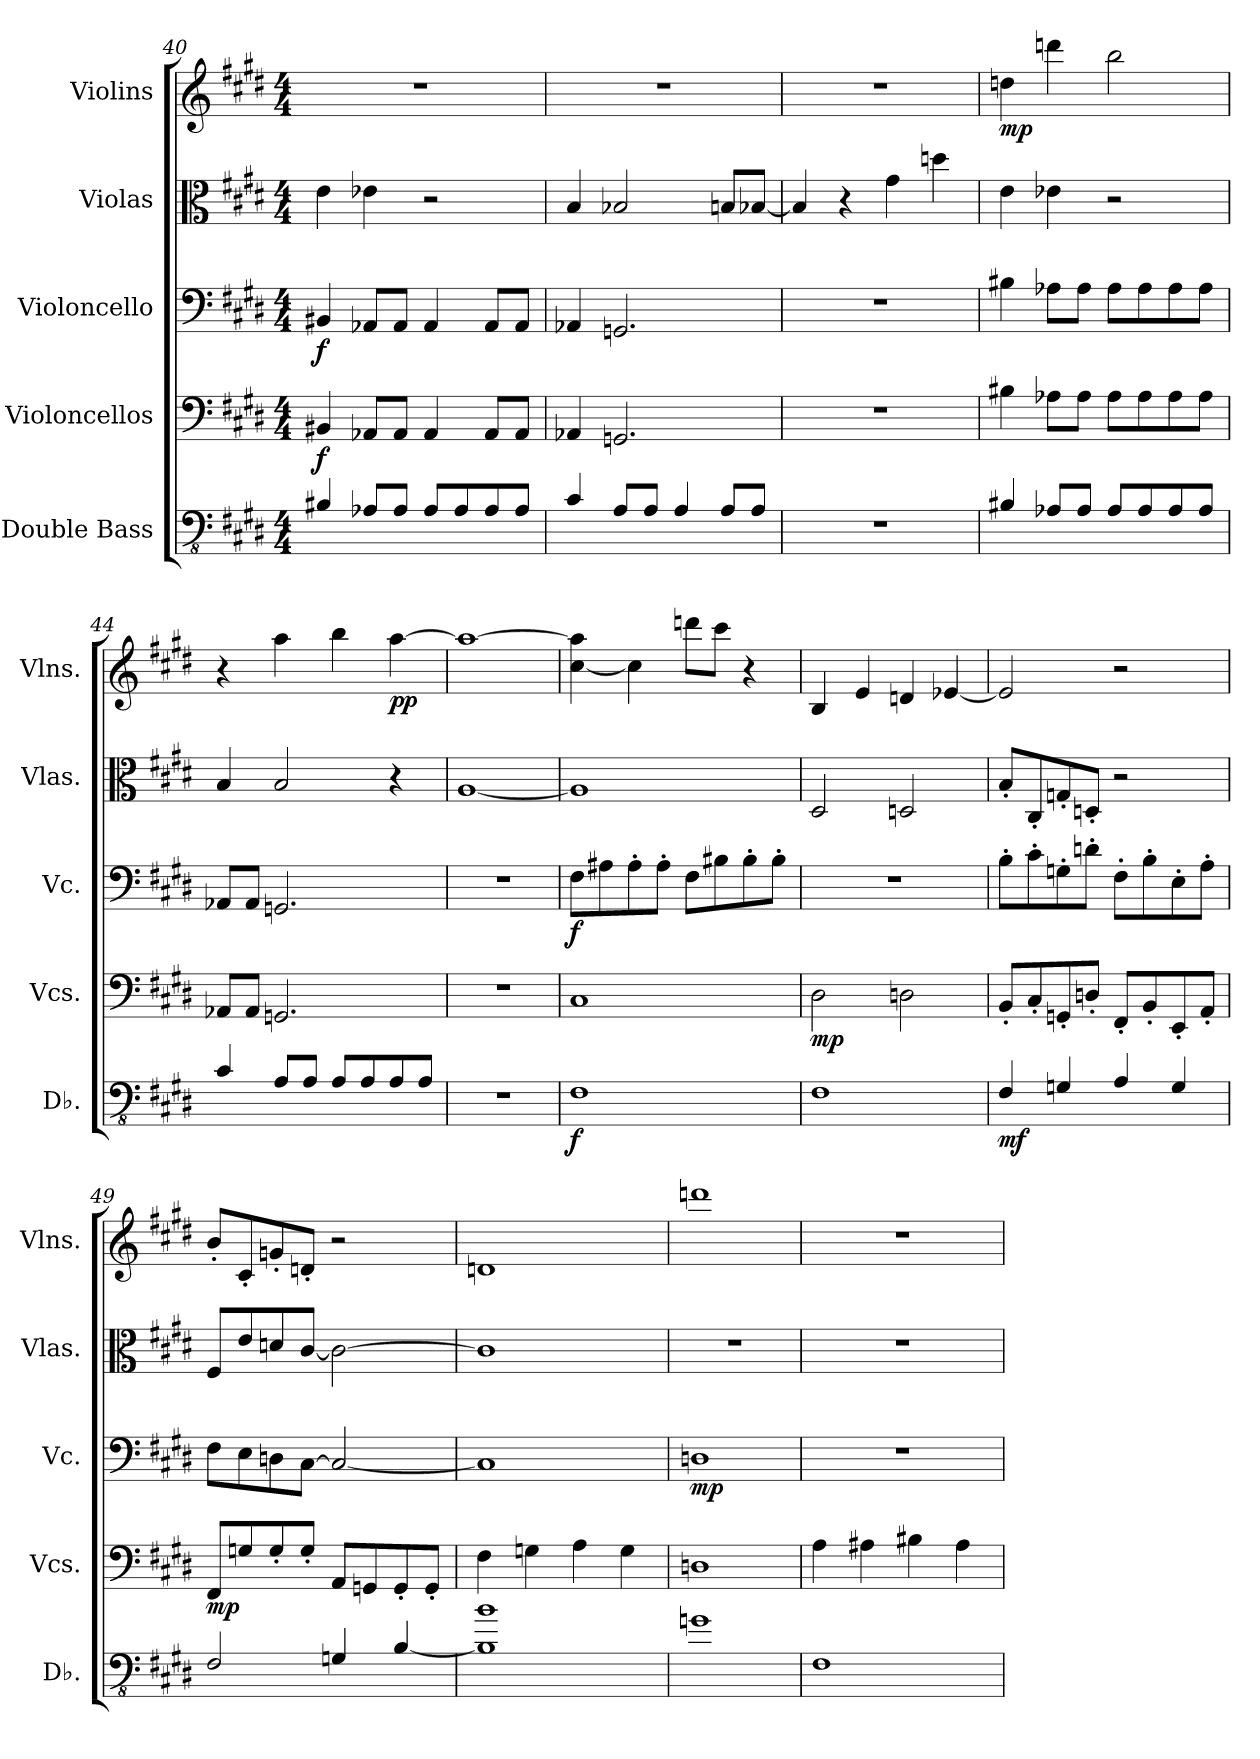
**kern	**dynam	**kern	**dynam	**kern	**dynam	**kern	**kern	**dynam
*part5	*part5	*part4	*part4	*part3	*part3	*part2	*part1	*part1
*staff5	*staff5	*staff4	*staff4	*staff3	*staff3	*staff2	*staff1	*staff1
*I"Double Bass	*	*I"Violoncellos	*	*I"Violoncello	*	*I"Violas	*I"Violins	*
*I'Db.	*	*I'Vcs.	*	*I'Vc.	*	*I'Vlas.	*I'Vlns.	*
*clefFv4	*	*clefF4	*	*clefF4	*	*clefC3	*clefG2	*
*ITrd7c12	*	*	*	*	*	*	*	*
*k[f#c#g#d#]	*	*k[f#c#g#d#]	*	*k[f#c#g#d#]	*	*k[f#c#g#d#]	*k[f#c#g#d#]	*
*M4/4	*	*M4/4	*	*M4/4	*	*M4/4	*M4/4	*
=40	=40	=40	=40	=40	=40	=40	=40	=40
!	!	!	!LO:DY:b	!	!LO:DY:b	!	!	!
4BBB#X/	.	4BB#X/	f	4BB#X/	f	4e\	1r	.
8AAA-X/L	.	8AA-X/L	.	8AA-X/L	.	4e-X\	.	.
8AAA-/J	.	8AA-/J	.	8AA-/J	.	.	.	.
8AAA-/L	.	4AA-/	.	4AA-/	.	2r	.	.
8AAA-/	.	.	.	.	.	.	.	.
8AAA-/	.	8AA-/L	.	8AA-/L	.	.	.	.
8AAA-/J	.	8AA-/J	.	8AA-/J	.	.	.	.
=41	=41	=41	=41	=41	=41	=41	=41	=41
4CC#/	.	4AA-X/	.	4AA-X/	.	4B/	1r	.
8AAA/L	.	2.GGn/	.	2.GGn/	.	2B-X/	.	.
8AAA/J	.	.	.	.	.	.	.	.
4AAA/	.	.	.	.	.	.	.	.
8AAA/L	.	.	.	.	.	8Bn/L	.	.
8AAA/J	.	.	.	.	.	[8B-X/J	.	.
=42	=42	=42	=42	=42	=42	=42	=42	=42
1r	.	1r	.	1r	.	4B-/]	1r	.
.	.	.	.	.	.	4r	.	.
.	.	.	.	.	.	4g#\	.	.
.	.	.	.	.	.	4ddn\	.	.
=43	=43	=43	=43	=43	=43	=43	=43	=43
!	!	!	!	!	!	!	!	!LO:DY:b
4BBB#X/	.	4B#X\	.	4B#X\	.	4e\	4ddn\	mp
8AAA-X/L	.	8A-X\L	.	8A-X\L	.	4e-X\	4dddn\	.
8AAA-/J	.	8A-\J	.	8A-\J	.	.	.	.
8AAA-/L	.	8A-\L	.	8A-\L	.	2r	2bb\	.
8AAA-/	.	8A-\	.	8A-\	.	.	.	.
8AAA-/	.	8A-\	.	8A-\	.	.	.	.
8AAA-/J	.	8A-\J	.	8A-\J	.	.	.	.
!!LO:LB:g=z
=44	=44	=44	=44	=44	=44	=44	=44	=44
4CC#/	.	8AA-X/L	.	8AA-X/L	.	4B/	4r	.
.	.	8AA-/J	.	8AA-/J	.	.	.	.
8AAA/L	.	2.GGn/	.	2.GGn/	.	2B/	4aa\	.
8AAA/J	.	.	.	.	.	.	.	.
8AAA/L	.	.	.	.	.	.	4bb\	.
8AAA/	.	.	.	.	.	.	.	.
!	!	!	!	!	!	!	!	!LO:DY:b
8AAA/	.	.	.	.	.	4r	[4aa\	pp
8AAA/J	.	.	.	.	.	.	.	.
=45	=45	=45	=45	=45	=45	=45	=45	=45
1r	.	1r	.	1r	.	[1A	1aa_	.
=46	=46	=46	=46	=46	=46	=46	=46	=46
!	!LO:DY:b	!	!	!	!LO:DY:b	!	!	!
1FFF#	f	1C#	.	8F#\L	f	1A]	[4cc#\ 4aa\]	.
.	.	.	.	8A#X\	.	.	.	.
.	.	.	.	8A#'\	.	.	4cc#\]	.
.	.	.	.	8A#'\J	.	.	.	.
.	.	.	.	8F#\L	.	.	8dddn\L	.
.	.	.	.	8B#X\	.	.	8ccc#\J	.
.	.	.	.	8B#'\	.	.	4r	.
.	.	.	.	8B#'\J	.	.	.	.
=47	=47	=47	=47	=47	=47	=47	=47	=47
!	!	!	!LO:DY:b	!	!	!	!	!
1FFF#	.	2D#\	mp	1r	.	2D#/	4B/	.
.	.	.	.	.	.	.	4e/	.
.	.	2Dn\	.	.	.	2Dn/	4dn/	.
.	.	.	.	.	.	.	[4e-X/	.
=48	=48	=48	=48	=48	=48	=48	=48	=48
!	!LO:DY:b	!	!	!	!	!	!	!
4FFF#/	mf	8BB'/L	.	8B'\L	.	8B'/L	2e-/]	.
.	.	8C#'/	.	8c#'\	.	8C#'/	.	.
4GGGn/	.	8GGn'/	.	8Gn'\	.	8Gn'/	.	.
.	.	8Dn'/J	.	8dn'\J	.	8Dn'/J	.	.
4AAA/	.	8FF#'/L	.	8F#'\L	.	2r	2r	.
.	.	8BB'/	.	8B'\	.	.	.	.
4GGG/	.	8EE'/	.	8E'\	.	.	.	.
.	.	8AA'/J	.	8A'\J	.	.	.	.
!!LO:PB:g=z
=49	=49	=49	=49	=49	=49	=49	=49	=49
!	!	!	!LO:DY:b	!	!	!	!	!
2FFF#/	.	8FF#/L	mp	8F#\L	.	8F#/L	8b'/L	.
.	.	8Gn/	.	8E\	.	8e/	8c#'/	.
.	.	8G'/	.	8Dn\	.	8dn/	8gn'/	.
.	.	8G'/J	.	[8C#\J	.	[8c#/J	8dn'/J	.
4GGGn/	.	8AA/L	.	2C#/_	.	2c#\_	2r	.
.	.	8GGn/	.	.	.	.	.	.
[4BBB/	.	8GG'/	.	.	.	.	.	.
.	.	8GG'/J	.	.	.	.	.	.
=50	=50	=50	=50	=50	=50	=50	=50	=50
1BBB] 1BB	.	4F#\	.	1C#]	.	1c#]	1dn	.
.	.	4Gn\	.	.	.	.	.	.
.	.	4A\	.	.	.	.	.	.
.	.	4G\	.	.	.	.	.	.
=51	=51	=51	=51	=51	=51	=51	=51	=51
!	!	!	!	!	!LO:DY:b	!	!	!
1GGn	.	1Dn	.	1Dn	mp	1r	1dddn	.
=52	=52	=52	=52	=52	=52	=52	=52	=52
1FFF#	.	4A\	.	1r	.	1r	1r	.
.	.	4A#X\	.	.	.	.	.	.
.	.	4B#X\	.	.	.	.	.	.
.	.	4A#\	.	.	.	.	.	.
=	=	=	=	=	=	=	=	=
*-	*-	*-	*-	*-	*-	*-	*-	*-
